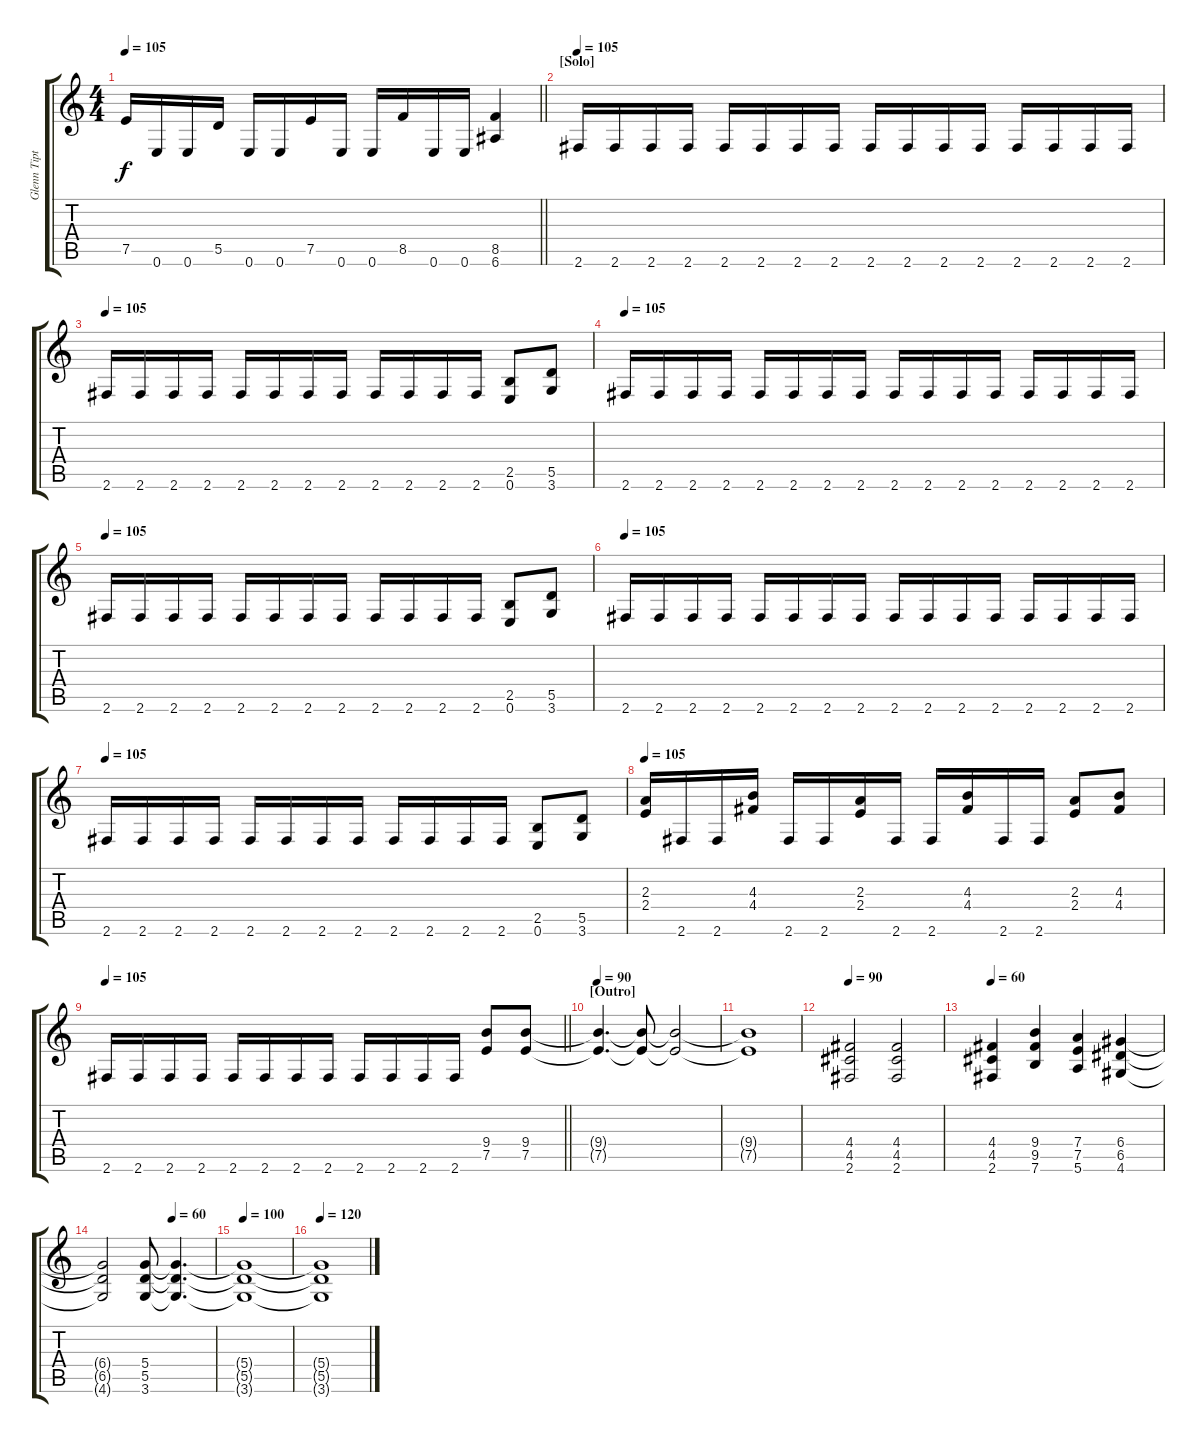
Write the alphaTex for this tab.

\track ("Glenn Tipton" "Glenn Tipt") {instrument overdrivenguitar}
\staff {score tabs}
\tuning (E4 B3 G3 D3 A2 E2) {hide}
\ts (4 4)
\tempo 105
\clef g2
\barLineRight lightlight
\ks c
7.5.16{dy f} 0.6.16 0.6.16 5.5.16 0.6.16 0.6.16 7.5.16 0.6.16 0.6.16 8.5.16 0.6.16 0.6.16 (8.5 6.6).4 |
\section ("" "[Solo]")
\tempo 105
2.6.16 2.6.16 2.6.16 2.6.16 2.6.16 2.6.16 2.6.16 2.6.16 2.6.16 2.6.16 2.6.16 2.6.16 2.6.16 2.6.16 2.6.16 2.6.16 |
\tempo 105
2.6.16 2.6.16 2.6.16 2.6.16 2.6.16 2.6.16 2.6.16 2.6.16 2.6.16 2.6.16 2.6.16 2.6.16 (2.5 0.6).8 (5.5 3.6).8 |
\tempo 105
2.6.16 2.6.16 2.6.16 2.6.16 2.6.16 2.6.16 2.6.16 2.6.16 2.6.16 2.6.16 2.6.16 2.6.16 2.6.16 2.6.16 2.6.16 2.6.16 |
\tempo 105
2.6.16 2.6.16 2.6.16 2.6.16 2.6.16 2.6.16 2.6.16 2.6.16 2.6.16 2.6.16 2.6.16 2.6.16 (2.5 0.6).8 (5.5 3.6).8 |
\tempo 105
2.6.16 2.6.16 2.6.16 2.6.16 2.6.16 2.6.16 2.6.16 2.6.16 2.6.16 2.6.16 2.6.16 2.6.16 2.6.16 2.6.16 2.6.16 2.6.16 |
\tempo 105
2.6.16 2.6.16 2.6.16 2.6.16 2.6.16 2.6.16 2.6.16 2.6.16 2.6.16 2.6.16 2.6.16 2.6.16 (2.5 0.6).8 (5.5 3.6).8 |
\tempo 105
(2.3 2.4).16 2.6.16 2.6.16 (4.3 4.4).16 2.6.16 2.6.16 (2.3 2.4).16 2.6.16 2.6.16 (4.3 4.4).16 2.6.16 2.6.16 (2.3 2.4).8 (4.3 4.4).8 |
\tempo 105
\barLineRight lightlight
2.6.16 2.6.16 2.6.16 2.6.16 2.6.16 2.6.16 2.6.16 2.6.16 2.6.16 2.6.16 2.6.16 2.6.16 (9.4 7.5).8 (9.4 7.5).8 |
\section ("" "[Outro]")
\tempo 90
(9.4{t} 7.5{t}).4{d} (9.4{t} 7.5{t}).8 (9.4{t} 7.5{t}).2 |
(9.4{t} 7.5{t}).1 |
\tempo 90
(4.4 4.5 2.6).2 (4.4 4.5 2.6).2 |
\tempo 60
(4.4 4.5 2.6).4 (9.4 9.5 7.6).4 (7.4 7.5 5.6).4 (6.4 6.5 4.6).4 |
\tempo (60 0.625)
(6.4{t} 6.5{t} 4.6{t}).2 (5.4 5.5 3.6).8 (5.4{t} 5.5{t} 3.6{t}).4{d} |
\tempo 100
(5.4{t} 5.5{t} 3.6{t}).1 |
\tempo 120
(5.4{t} 5.5{t} 3.6{t}).1
